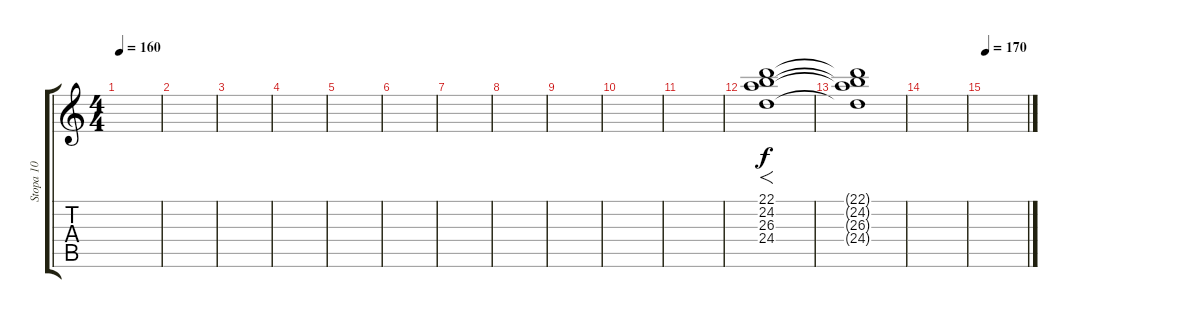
\track ("Stopa 10" "Stopa 10") {instrument seashore}
\staff {score tabs}
\tuning (E4 B3 G3 D3 A2 E2) {hide}
\ts (4 4)
\tempo 160
\clef g2
\ks c
|
|
|
|
|
|
|
|
|
|
|
(22.1 24.2 26.3 24.4).1{f} |
(22.1{t} 24.2{t} 26.3{t} 24.4{t}).1{dy f} |
|
\tempo 170
